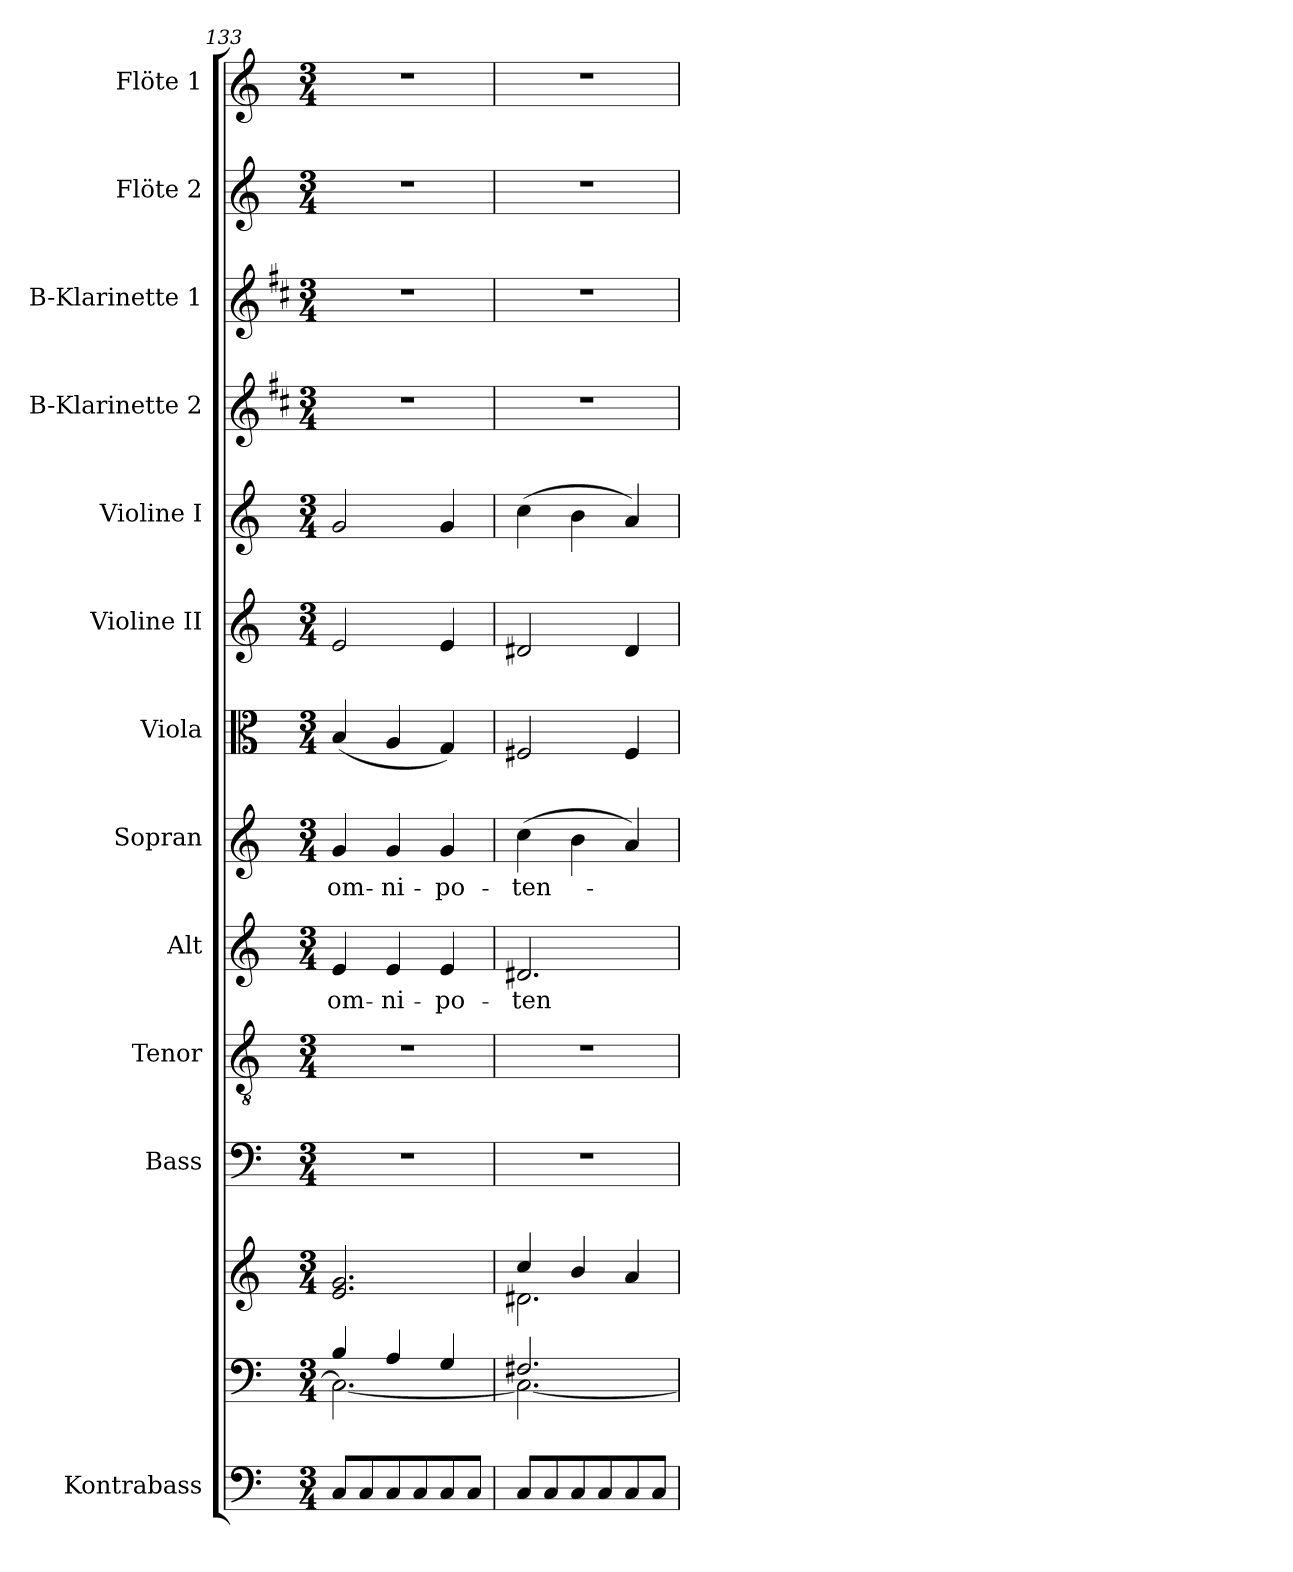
**kern	**kern	**kern	**kern	**kern	**kern	**text	**kern	**text	**kern	**kern	**kern	**kern	**kern	**kern	**kern
*part13	*part12	*part12	*part11	*part10	*part9	*part9	*part8	*part8	*part7	*part6	*part5	*part4	*part3	*part2	*part1
*staff14	*staff13	*staff12	*staff11	*staff10	*staff9	*staff9	*staff8	*staff8	*staff7	*staff6	*staff5	*staff4	*staff3	*staff2	*staff1
*I"Kontrabass	*	*	*I"Bass	*I"Tenor	*I"Alt	*	*I"Sopran	*	*I"Viola	*I"Violine II	*I"Violine I	*I"B-Klarinette 2	*I"B-Klarinette 1	*I"Flöte 2	*I"Flöte 1
*I'Kb.	*	*	*I'B.	*I'T.	*I'A.	*	*I'S.	*	*I'Vla.	*I'Vl. II	*I'Vl. I	*I'B Kl. 2	*I'B Kl. 1	*I'Fl. 2	*I'Fl. 1
*clefF4	*clefF4	*clefG2	*clefF4	*clefGv2	*clefG2	*	*clefG2	*	*clefC3	*clefG2	*clefG2	*clefG2	*clefG2	*clefG2	*clefG2
*ITrd7c12	*	*	*	*	*	*	*	*	*	*	*	*ITrd1c2	*ITrd1c2	*	*
*k[]	*k[]	*k[]	*k[]	*k[]	*k[]	*	*k[]	*	*k[]	*k[]	*k[]	*k[]	*k[]	*k[]	*k[]
*C:	*C:	*C:	*C:	*C:	*C:	*	*C:	*	*C:	*C:	*C:	*C:	*C:	*C:	*C:
*M3/4	*M3/4	*M3/4	*M3/4	*M3/4	*M3/4	*	*M3/4	*	*M3/4	*M3/4	*M3/4	*M3/4	*M3/4	*M3/4	*M3/4
=133	=133	=133	=133	=133	=133	=133	=133	=133	=133	=133	=133	=133	=133	=133	=133
*	*^	*	*	*	*	*	*	*	*	*	*	*	*	*	*
!	!	!	!	!	!	!	!LO:LY:b	!	!LO:LY:b	!	!	!	!	!	!	!
8CC/L	4B/	2.C\_	2.e/ 2.g/	2.r	2.r	4e/	om-	4g/	om-	(<4B/	2e/	2g/	2.r	2.r	2.r	2.r
8CC/	.	.	.	.	.	.	.	.	.	.	.	.	.	.	.	.
!	!	!	!	!	!	!	!LO:LY:b	!	!LO:LY:b	!	!	!	!	!	!	!
8CC/	4A/	.	.	.	.	4e/	-ni-	4g/	-ni-	4A/	.	.	.	.	.	.
8CC/	.	.	.	.	.	.	.	.	.	.	.	.	.	.	.	.
!	!	!	!	!	!	!	!LO:LY:b	!	!LO:LY:b	!	!	!	!	!	!	!
8CC/	4G/	.	.	.	.	4e/	-po-	4g/	-po-	4G/)	4e/	4g/	.	.	.	.
8CC/J	.	.	.	.	.	.	.	.	.	.	.	.	.	.	.	.
=134	=134	=134	=134	=134	=134	=134	=134	=134	=134	=134	=134	=134	=134	=134	=134	=134
*	*	*	*^	*	*	*	*	*	*	*	*	*	*	*	*	*
!	!	!	!	!	!	!	!	!LO:LY:b	!	!LO:LY:b	!	!	!	!	!	!	!
8CC/L	2.F#X/	2.C\_	4cc/	2.d#X\	2.r	2.r	2.d#X/	-ten-	(>4cc\	-ten-	2F#X/	2d#X/	(>4cc\	2.r	2.r	2.r	2.r
8CC/	.	.	.	.	.	.	.	.	.	.	.	.	.	.	.	.	.
8CC/	.	.	4b/	.	.	.	.	.	4b\	.	.	.	4b\	.	.	.	.
8CC/	.	.	.	.	.	.	.	.	.	.	.	.	.	.	.	.	.
8CC/	.	.	4a/	.	.	.	.	.	4a/)	.	4F#/	4d#/	4a/)	.	.	.	.
8CC/J	.	.	.	.	.	.	.	.	.	.	.	.	.	.	.	.	.
*	*v	*v	*	*	*	*	*	*	*	*	*	*	*	*	*	*	*
*	*	*v	*v	*	*	*	*	*	*	*	*	*	*	*	*	*
=	=	=	=	=	=	=	=	=	=	=	=	=	=	=	=
*-	*-	*-	*-	*-	*-	*-	*-	*-	*-	*-	*-	*-	*-	*-	*-
